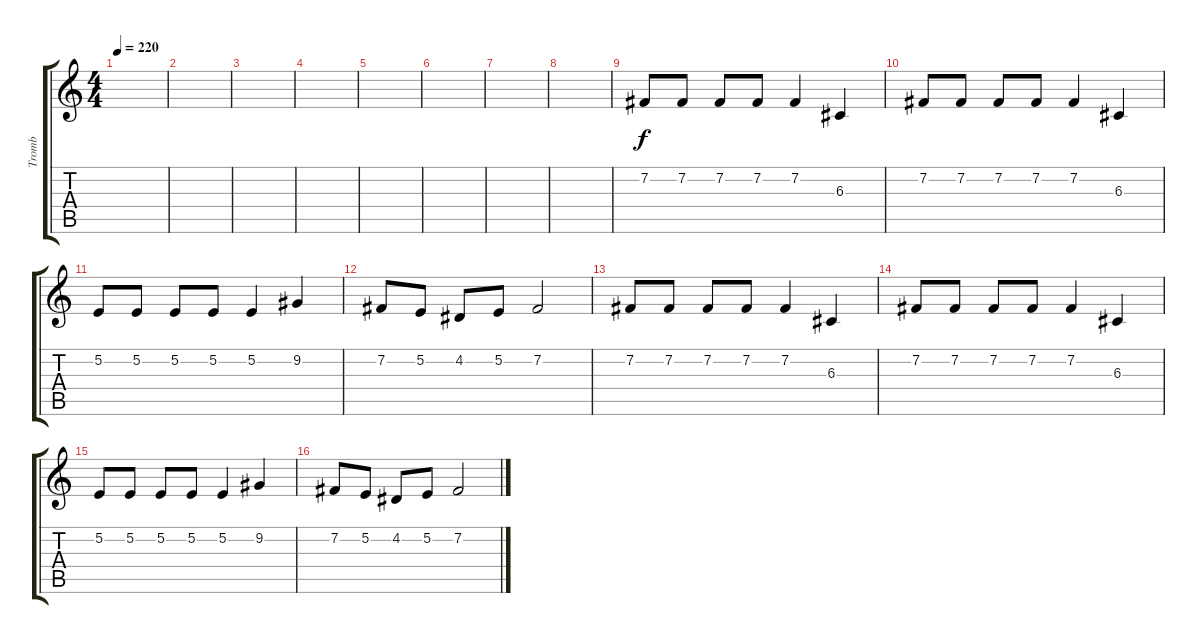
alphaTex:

\track ("Tromb" "Tromb") {instrument trombone}
\staff {score tabs}
\tuning (E4 B3 G3 D3 A2 E2) {hide}
\ts (4 4)
\tempo 220
\clef g2
\ks c
|
|
|
|
|
|
|
|
7.2.8 7.2.8 7.2.8 7.2.8 7.2.4 6.3.4 |
7.2.8 7.2.8 7.2.8 7.2.8 7.2.4 6.3.4 |
5.2.8 5.2.8 5.2.8 5.2.8 5.2.4 9.2.4 |
7.2.8 5.2.8 4.2.8 5.2.8 7.2.2 |
7.2.8 7.2.8 7.2.8 7.2.8 7.2.4 6.3.4 |
7.2.8 7.2.8 7.2.8 7.2.8 7.2.4 6.3.4 |
5.2.8 5.2.8 5.2.8 5.2.8 5.2.4 9.2.4 |
7.2.8 5.2.8 4.2.8 5.2.8 7.2.2
